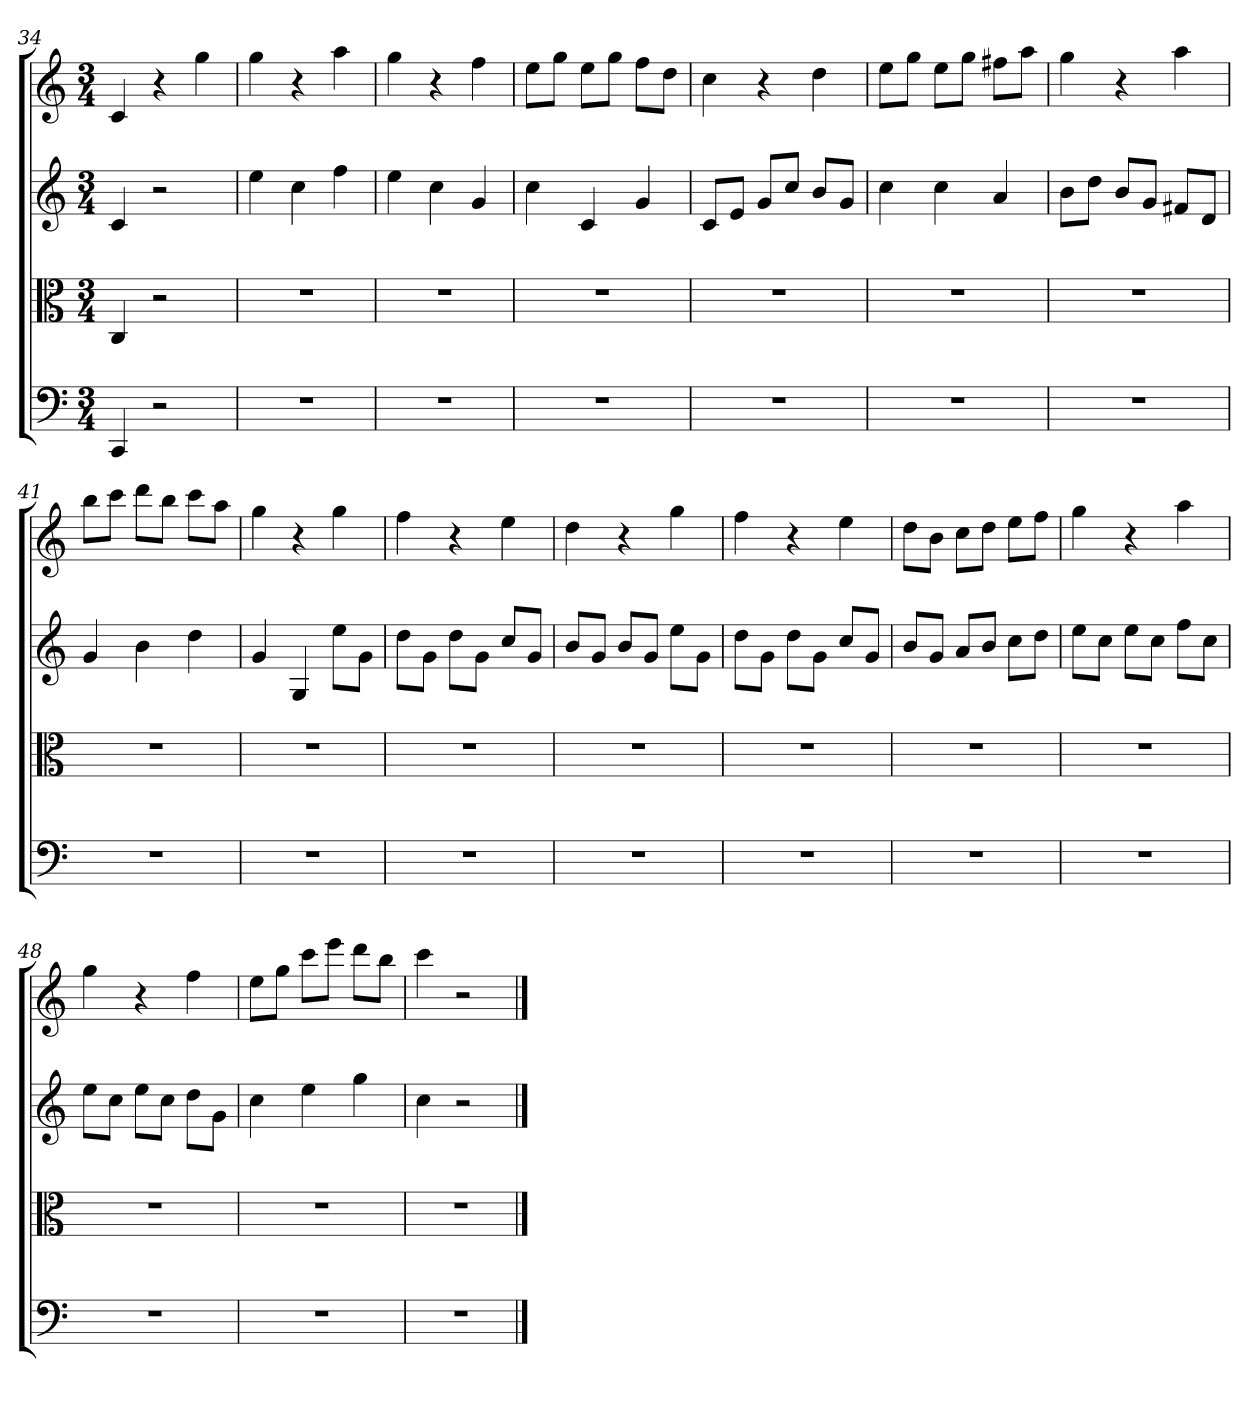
**kern	**kern	**kern	**kern
*part4	*part3	*part2	*part1
*staff4	*staff3	*staff2	*staff1
*clefF4	*clefC3	*	*
*k[]	*k[]	*k[]	*k[]
*C:	*C:	*C:	*C:
*M3/4	*M3/4	*M3/4	*M3/4
=34	=34	=34	=34
4CC	4C	4c	4c
2r	2r	2r	4r
.	.	.	4gg
=35	=35	=35	=35
2.r	2.r	4ee	4gg
.	.	4cc	4r
.	.	4ff	4aa
=36	=36	=36	=36
2.r	2.r	4ee	4gg
.	.	4cc	4r
.	.	4g	4ff
=37	=37	=37	=37
2.r	2.r	4cc	8eeL
.	.	.	8ggJ
.	.	4c	8eeL
.	.	.	8ggJ
.	.	4g	8ffL
.	.	.	8ddJ
=38	=38	=38	=38
2.r	2.r	8cL	4cc
.	.	8eJ	.
.	.	8gL	4r
.	.	8ccJ	.
.	.	8bL	4dd
.	.	8gJ	.
=39	=39	=39	=39
2.r	2.r	4cc	8eeL
.	.	.	8ggJ
.	.	4cc	8eeL
.	.	.	8ggJ
.	.	4a	8ff#XL
.	.	.	8aaJ
=40	=40	=40	=40
2.r	2.r	8bL	4gg
.	.	8ddJ	.
.	.	8bL	4r
.	.	8gJ	.
.	.	8f#XL	4aa
.	.	8dJ	.
=41	=41	=41	=41
2.r	2.r	4g	8bbL
.	.	.	8cccJ
.	.	4b	8dddL
.	.	.	8bbJ
.	.	4dd	8cccL
.	.	.	8aaJ
=42	=42	=42	=42
2.r	2.r	4g	4gg
.	.	4G	4r
.	.	8eeL	4gg
.	.	8gJ	.
=43	=43	=43	=43
2.r	2.r	8ddL	4ff
.	.	8gJ	.
.	.	8ddL	4r
.	.	8gJ	.
.	.	8ccL	4ee
.	.	8gJ	.
=44	=44	=44	=44
2.r	2.r	8bL	4dd
.	.	8gJ	.
.	.	8bL	4r
.	.	8gJ	.
.	.	8eeL	4gg
.	.	8gJ	.
=45	=45	=45	=45
2.r	2.r	8ddL	4ff
.	.	8gJ	.
.	.	8ddL	4r
.	.	8gJ	.
.	.	8ccL	4ee
.	.	8gJ	.
=46	=46	=46	=46
2.r	2.r	8bL	8ddL
.	.	8gJ	8bJ
.	.	8aL	8ccL
.	.	8bJ	8ddJ
.	.	8ccL	8eeL
.	.	8ddJ	8ffJ
=47	=47	=47	=47
2.r	2.r	8eeL	4gg
.	.	8ccJ	.
.	.	8eeL	4r
.	.	8ccJ	.
.	.	8ffL	4aa
.	.	8ccJ	.
=48	=48	=48	=48
2.r	2.r	8eeL	4gg
.	.	8ccJ	.
.	.	8eeL	4r
.	.	8ccJ	.
.	.	8ddL	4ff
.	.	8gJ	.
=49	=49	=49	=49
2.r	2.r	4cc	8eeL
.	.	.	8ggJ
.	.	4ee	8cccL
.	.	.	8eeeJ
.	.	4gg	8dddL
.	.	.	8bbJ
=50	=50	=50	=50
2.r	2.r	4cc	4ccc
.	.	2r	2r
==	==	==	==
*-	*-	*-	*-
